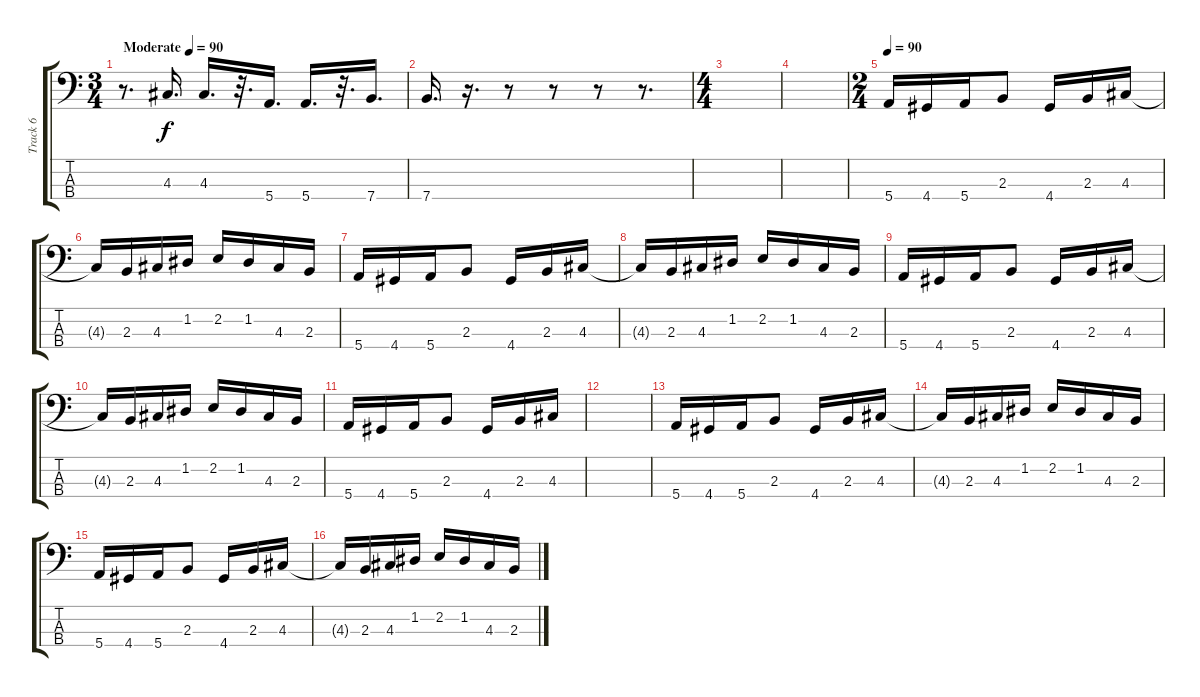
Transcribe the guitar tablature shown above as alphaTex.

\track ("Track 6" "Track 6") {instrument synthbass2}
\staff {score tabs}
\tuning (G2 D2 A1 E1) {hide}
\ts (3 4)
\tempo (90 "Moderate")
\clef f4
\ks c
r.8{d dy f instrument synthbass2} 4.3.16{d} 4.3.16{d} r.32{d} 5.4.16{d} 5.4.16{d} r.32{d} 7.4.16{d} |
7.4.16{d} r.16{d} r.8 r.8 r.8 r.8{d} |
\ts (4 4)
|
|
\ts (2 4)
\tempo 90
5.4.16 4.4.16 5.4.16 2.3.8 4.4.16 2.3.16 4.3.16 |
4.3{t}.16 2.3.16 4.3.16 1.2.16 2.2.16 1.2.16 4.3.16 2.3.16 |
5.4.16 4.4.16 5.4.16 2.3.8 4.4.16 2.3.16 4.3.16 |
4.3{t}.16 2.3.16 4.3.16 1.2.16 2.2.16 1.2.16 4.3.16 2.3.16 |
5.4.16 4.4.16 5.4.16 2.3.8 4.4.16 2.3.16 4.3.16 |
4.3{t}.16 2.3.16 4.3.16 1.2.16 2.2.16 1.2.16 4.3.16 2.3.16 |
5.4.16 4.4.16 5.4.16 2.3.8 4.4.16 2.3.16 4.3.16 |
|
5.4.16 4.4.16 5.4.16 2.3.8 4.4.16 2.3.16 4.3.16 |
4.3{t}.16 2.3.16 4.3.16 1.2.16 2.2.16 1.2.16 4.3.16 2.3.16 |
5.4.16 4.4.16 5.4.16 2.3.8 4.4.16 2.3.16 4.3.16 |
4.3{t}.16 2.3.16 4.3.16 1.2.16 2.2.16 1.2.16 4.3.16 2.3.16
